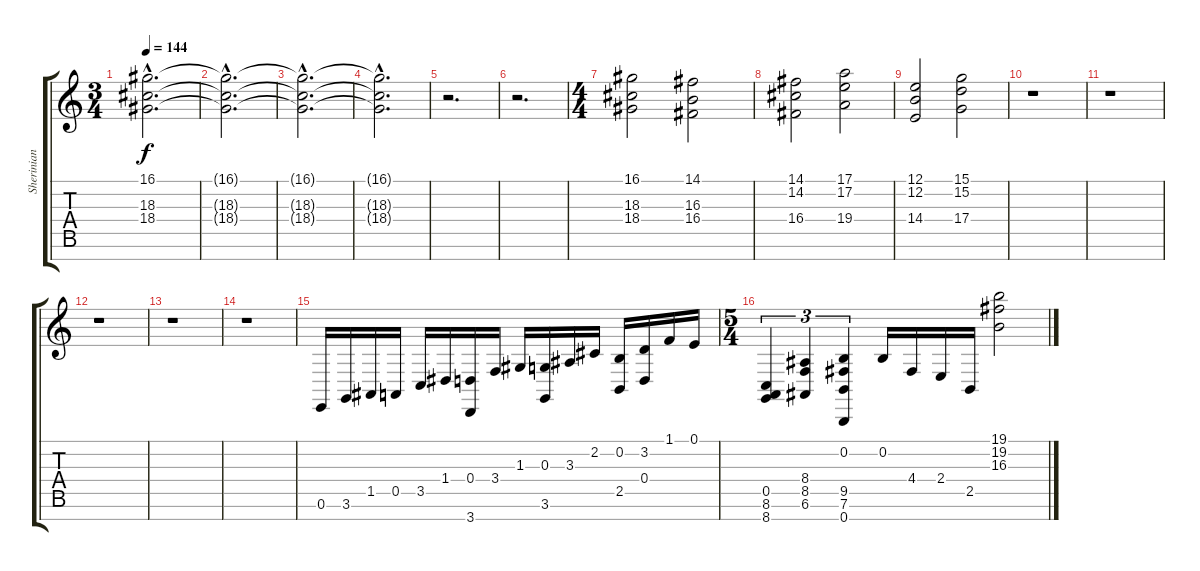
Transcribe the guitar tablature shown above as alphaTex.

\track ("Sherinian Keyboard & Organs" "Sherinian ") {instrument fx3crystal}
\staff {score tabs}
\tuning (E4 B3 G3 D3 A2 E2 B1) {hide}
\ts (3 4)
\tempo 144
\clef g2
\ks c
(16.1{hac} 18.3{hac} 18.4{hac}).2{d dy f instrument percussiveorgan} |
(16.1{hac t} 18.3{hac t} 18.4{hac t}).2{d} |
(16.1{hac t} 18.3{hac t} 18.4{hac t}).2{d} |
(16.1{hac t} 18.3{hac t} 18.4{hac t}).2{d} |
r.2{d} |
r.2{d} |
\ts (4 4)
(16.1 18.3 18.4).2 (14.1 16.3 16.4).2 |
(14.1 14.2 16.4).2 (17.1 17.2 19.4).2 |
(12.1 12.2 14.4).2 (15.1 15.2 17.4).2 |
r.1 |
r.1 |
r.1 |
r.1 |
r.1 |
0.6.16{volume 16 instrument brightacousticpiano} 3.6.16 1.5.16 0.5.16 3.5.16 1.4.16 (0.4 3.7).16 3.4.16 1.3.16 (0.3 3.6).16 3.3.16 2.2.16 (0.2 2.5).16 (3.2 0.4).16 1.1.16 0.1.16 |
\ts (5 4)
(0.5 8.6 8.7).4{tu (3 2)} (8.4 8.5 6.6).4{tu (3 2)} (0.2 9.5 7.6 0.7).4{tu (3 2)} 0.2.16 4.4.16 2.4.16 2.5.16 (19.1 19.2 16.3).2
